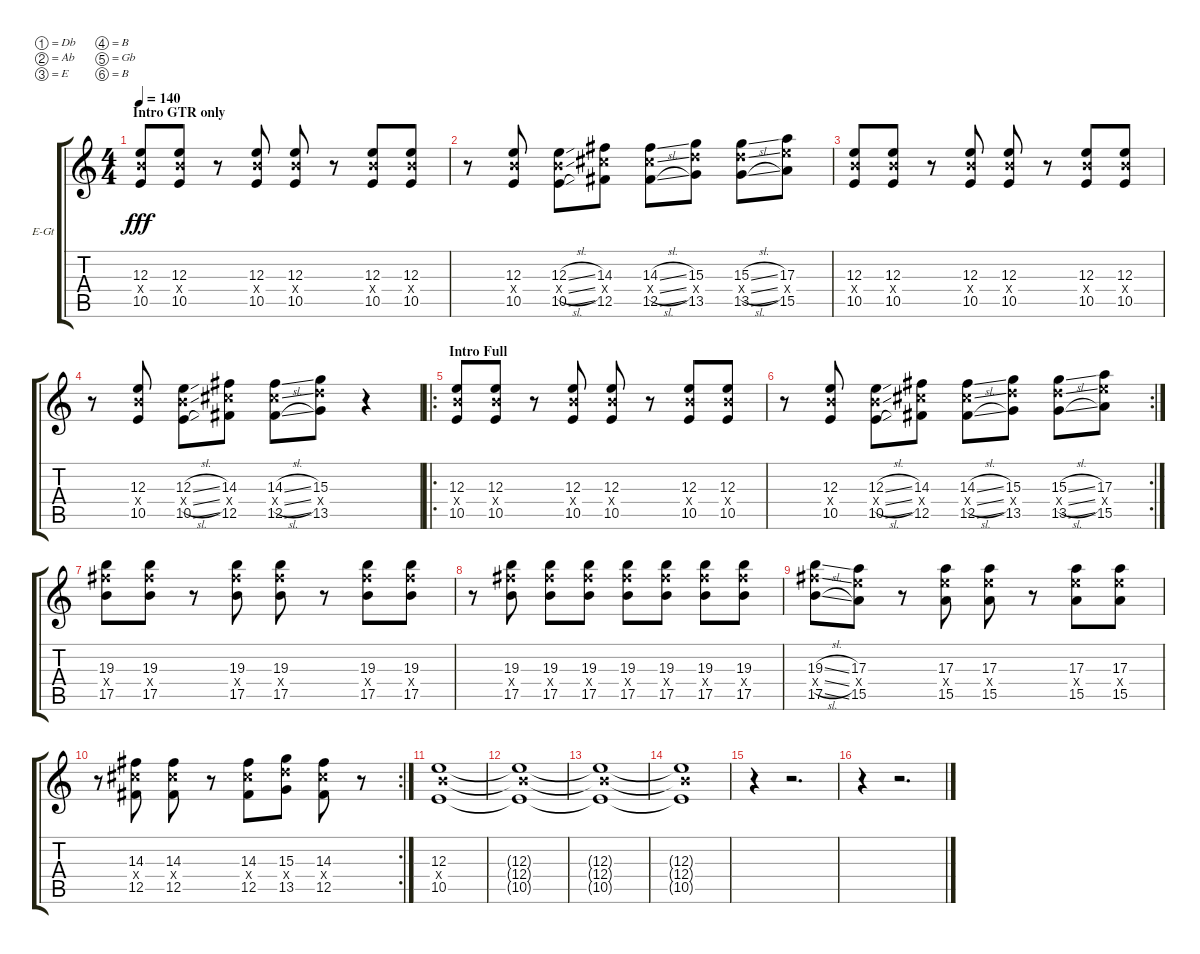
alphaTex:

\bracketExtendMode groupsimilarinstruments
\firstSystemTrackNameOrientation horizontal
\otherSystemsTrackNameOrientation horizontal
\track ("Dist GTR 1" "E-Gt") {instrument distortionguitar}
\staff {score tabs}
\tuning (Db4 Ab3 E3 B2 Gb2 B1)
\ts (4 4)
\beaming (8 2 2 2 2)
\section ("" "Intro GTR only")
\tempo 140
\clef g2
\ks c
(12.3 12.4{x} 10.5).8{dy fff instrument distortionguitar} (12.3 12.4{x} 10.5).8 r.8 (12.3 12.4{x} 10.5).8 (12.3 12.4{x} 10.5).8 r.8 (12.3 12.4{x} 10.5).8 (12.3 12.4{x} 10.5).8 |
r.8 (12.3 12.4{x} 10.5).8 (12.3{sl} 12.4{sl x} 10.5{sl}).8 (14.3 14.4{x} 12.5).8 (14.3{sl} 14.4{sl x} 12.5{sl}).8 (15.3 15.4{x} 13.5).8 (15.3{sl} 15.4{sl x} 13.5{sl}).8 (17.3 17.4{x} 15.5).8 |
(12.3 12.4{x} 10.5).8 (12.3 12.4{x} 10.5).8 r.8 (12.3 12.4{x} 10.5).8 (12.3 12.4{x} 10.5).8 r.8 (12.3 12.4{x} 10.5).8 (12.3 12.4{x} 10.5).8 |
r.8 (12.3 12.4{x} 10.5).8 (12.3{sl} 12.4{sl x} 10.5{sl}).8 (14.3 14.4{x} 12.5).8 (14.3{sl} 14.4{sl x} 12.5{sl}).8 (15.3 15.4{x} 13.5).8 r.4 |
\ro
\section ("" "Intro Full")
(12.3 12.4{x} 10.5).8 (12.3 12.4{x} 10.5).8 r.8 (12.3 12.4{x} 10.5).8 (12.3 12.4{x} 10.5).8 r.8 (12.3 12.4{x} 10.5).8 (12.3 12.4{x} 10.5).8 |
\rc 2
r.8 (12.3 12.4{x} 10.5).8 (12.3{sl} 12.4{sl x} 10.5{sl}).8 (14.3 14.4{x} 12.5).8 (14.3{sl} 14.4{sl x} 12.5{sl}).8 (15.3 15.4{x} 13.5).8 (15.3{sl} 15.4{sl x} 13.5{sl}).8 (17.3 17.4{x} 15.5).8 |
(19.3 19.4{x} 17.5).8 (19.3 19.4{x} 17.5).8 r.8 (19.3 19.4{x} 17.5).8 (19.3 19.4{x} 17.5).8 r.8 (19.3 19.4{x} 17.5).8 (19.3 19.4{x} 17.5).8 |
r.8 (19.3 19.4{x} 17.5).8 (19.3 19.4{x} 17.5).8 (19.3 19.4{x} 17.5).8 (19.3 19.4{x} 17.5).8 (19.3 19.4{x} 17.5).8 (19.3 19.4{x} 17.5).8 (19.3 19.4{x} 17.5).8 |
(19.3{sl} 19.4{sl x} 17.5{sl}).8 (17.3 17.4{x} 15.5).8 r.8 (17.3 17.4{x} 15.5).8 (17.3 17.4{x} 15.5).8 r.8 (17.3 17.4{x} 15.5).8 (17.3 17.4{x} 15.5).8 |
\rc 2
r.8 (14.3 14.4{x} 12.5).8 (14.3 14.4{x} 12.5).8 r.8 (14.3 14.4{x} 12.5).8 (15.3 15.4{x} 13.5).8 (14.3 14.4{x} 12.5).8 r.8 |
(12.3 12.4{x} 10.5).1 |
(12.3{t} 12.4{x t} 10.5{t}).1 |
(12.3{t} 12.4{x t} 10.5{t}).1 |
(12.3{t} 12.4{x t} 10.5{t}).1 |
r.4 r.2{d} |
r.4 r.2{d}
